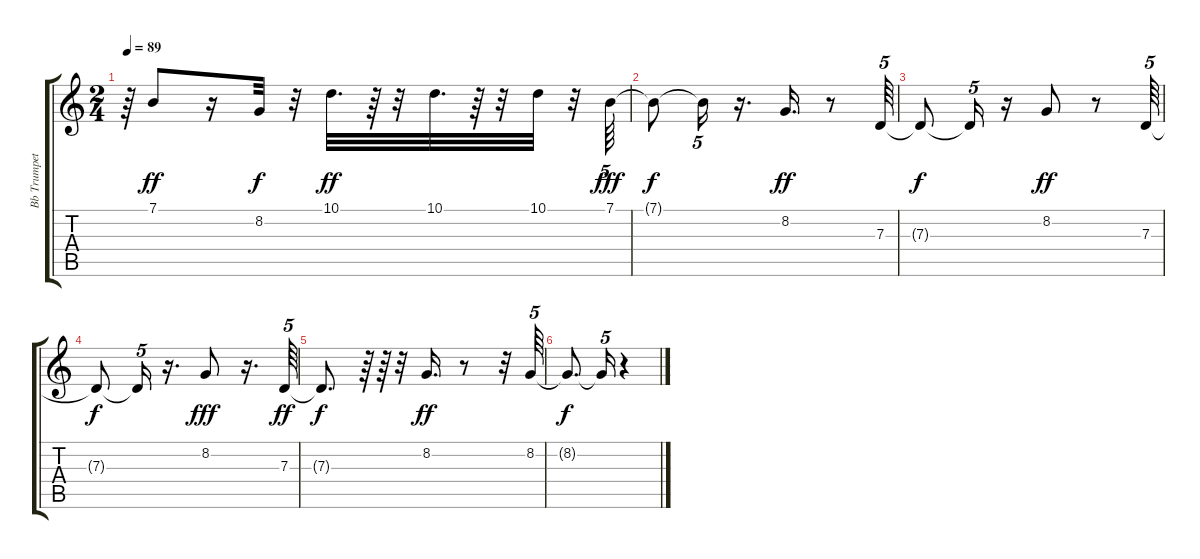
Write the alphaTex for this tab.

\track ("Bb Trumpet" "Bb Trumpet") {instrument trumpet}
\staff {score tabs}
\tuning (E4 B3 G3 D3 A2 E2) {hide}
\ts (2 4)
\tempo 89
\clef g2
\ks c
r.64{dy ff} 7.1.8 r.16 8.2.32{dy f} r.32 10.1.32{d dy ff} r.64 r.32 10.1.32{d} r.64 r.32 10.1.32 r.32 7.1.64{tu (5 4) dy fff} |
7.1{t}.8{dy f} 7.1{t}.16{tu (5 4)} r.16{d} 8.2.16{d dy ff} r.8 7.3.64{tu (5 4)} |
7.3{t}.8{dy f} 7.3{t}.16{tu (5 4)} r.16 8.2.8{dy ff} r.8 7.3.64{tu (5 4)} |
7.3{t}.8{dy f} 7.3{t}.16{tu (5 4)} r.16{d} 8.2.8{dy fff} r.16{d} 7.3.64{tu (5 4) dy ff} |
7.3{t}.8{d dy f} r.64 r.64 r.32 8.2.16{d dy ff} r.8 r.32 8.2.64{tu (5 4)} |
8.2{t}.8{d dy f} 8.2{t}.16{tu (5 4)} r.4
